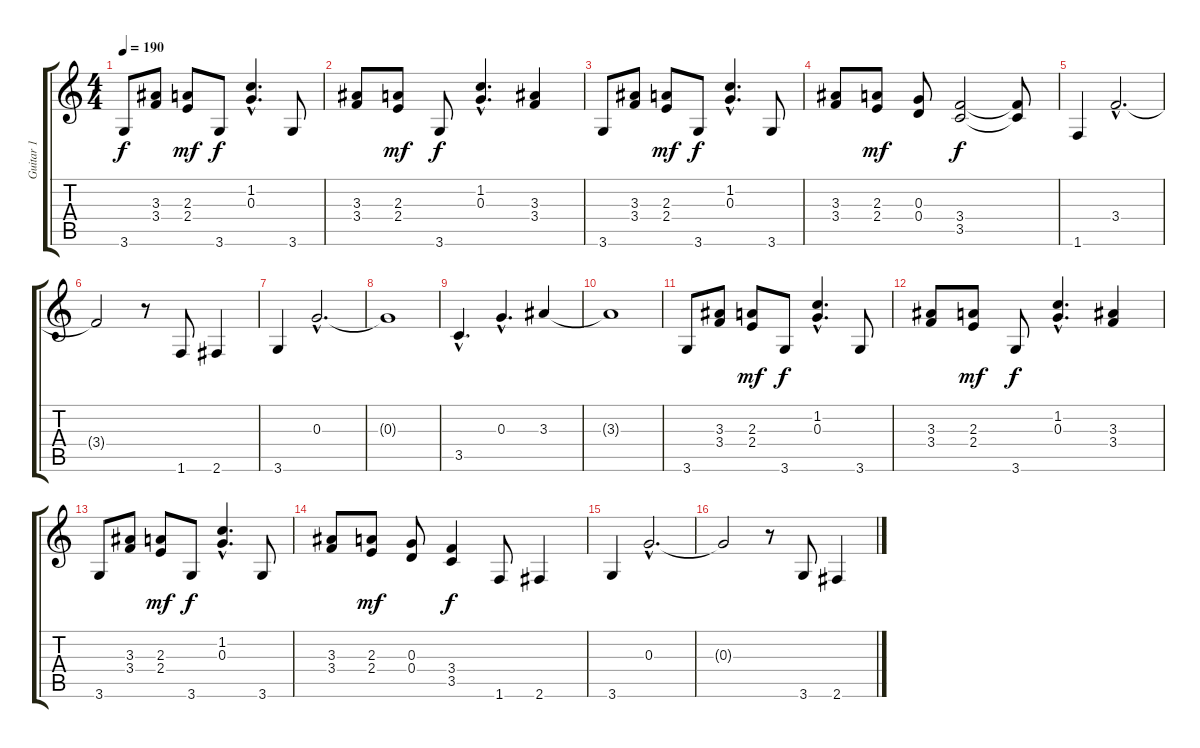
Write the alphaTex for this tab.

\track ("Guitar 1" "Guitar 1") {instrument overdrivenguitar}
\staff {score tabs}
\tuning (E4 B3 G3 D3 A2 E2) {hide}
\ts (4 4)
\tempo 190
\clef g2
\ks c
3.6.8{dy f} (3.3 3.4).8 (2.3 2.4).8{dy mf} 3.6.8{dy f} (1.2{hac} 0.3{hac}).4{d} 3.6.8 |
(3.3 3.4).8 (2.3 2.4).8{dy mf} 3.6.8{dy f} (1.2{hac} 0.3{hac}).4{d} (3.3 3.4).4 |
3.6.8 (3.3 3.4).8 (2.3 2.4).8{dy mf} 3.6.8{dy f} (1.2{hac} 0.3{hac}).4{d} 3.6.8 |
(3.3 3.4).8 (2.3 2.4).8{dy mf} (0.3 0.4).8 (3.4 3.5).2{dy f} (3.4{t} 3.5{t}).8 |
1.6.4 3.4{hac}.2{d} |
3.4{t}.2 r.8 1.6.8 2.6.4 |
3.6.4 0.3{hac}.2{d} |
0.3{t}.1 |
3.5{hac}.4{d} 0.3{hac}.4{d} 3.3.4 |
3.3{t}.1 |
3.6.8 (3.3 3.4).8 (2.3 2.4).8{dy mf} 3.6.8{dy f} (1.2{hac} 0.3{hac}).4{d} 3.6.8 |
(3.3 3.4).8 (2.3 2.4).8{dy mf} 3.6.8{dy f} (1.2{hac} 0.3{hac}).4{d} (3.3 3.4).4 |
3.6.8 (3.3 3.4).8 (2.3 2.4).8{dy mf} 3.6.8{dy f} (1.2{hac} 0.3{hac}).4{d} 3.6.8 |
(3.3 3.4).8 (2.3 2.4).8{dy mf} (0.3 0.4).8 (3.4 3.5).4{dy f} 1.6.8 2.6.4 |
3.6.4 0.3{hac}.2{d} |
0.3{t}.2 r.8 3.6.8 2.6.4
